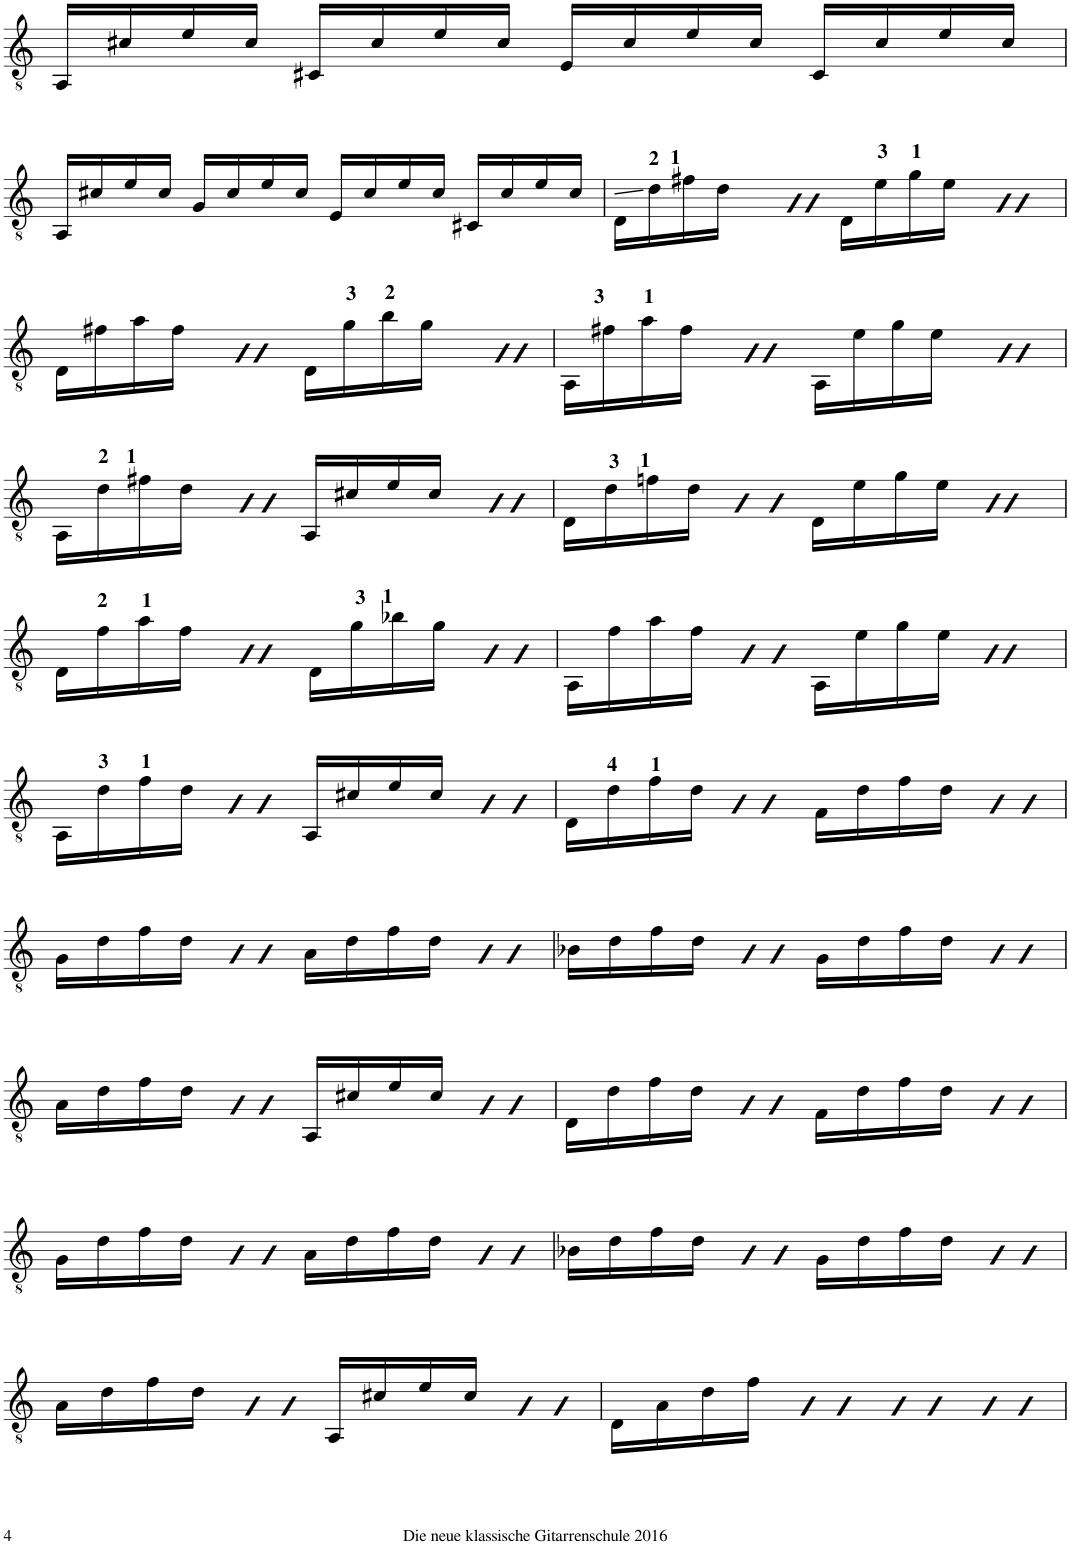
**kern
*part1
*staff1
*I"Klassische Gitarre
!!LO:PB:g=z
*clefGv2
*k[]
*M4/4
=45
16AA/LL
16c#X/
16e/
16c#/JJ
16C#X/LL
16c#/
16e/
16c#/JJ
16E/LL
16c#/
16e/
16c#/JJ
16C#/LL
16c#/
16e/
16c#/JJ
!!LO:LB:g=z
=46
16AA/LL
16c#X/
16e/
16c#/JJ
16G/LL
16c#/
16e/
16c#/JJ
16E/LL
16c#/
16e/
16c#/JJ
16C#X/LL
16c#/
16e/
16c#/JJ
=47
16D\LL
16d\
16f#X\
16d\JJ
8AL
8AJ
16D\LL
16e\
16g\
16e\JJ
8AL
8AJ
!!LO:LB:g=z
=48
16D\LL
16f#X\
16a\
16f#\JJ
8AL
8AJ
16D\LL
16g\
16b\
16g\JJ
8AL
8AJ
=49
16AA\LL
16f#X\
16a\
16f#\JJ
8AL
8AJ
16AA\LL
16e\
16g\
16e\JJ
8AL
8AJ
!!LO:LB:g=z
=50
16AA\LL
16d\
16f#X\
16d\JJ
8AL
8AJ
16AA/LL
16c#X/
16e/
16c#/JJ
8AL
8AJ
=51
16D\LL
16d\
16fn\
16d\JJ
8AL
8AJ
16D\LL
16e\
16g\
16e\JJ
8AL
8AJ
!!LO:LB:g=z
=52
16D\LL
16f\
16a\
16f\JJ
8AL
8AJ
16D\LL
16g\
16b-X\
16g\JJ
8AL
8AJ
=53
16AA\LL
16f\
16a\
16f\JJ
8AL
8AJ
16AA\LL
16e\
16g\
16e\JJ
8AL
8AJ
!!LO:LB:g=z
=54
16AA\LL
16d\
16f\
16d\JJ
8AL
8AJ
16AA/LL
16c#X/
16e/
16c#/JJ
8AL
8AJ
=55
16D\LL
16d\
16f\
16d\JJ
8AL
8AJ
16F\LL
16d\
16f\
16d\JJ
8AL
8AJ
!!LO:LB:g=z
=56
16G\LL
16d\
16f\
16d\JJ
8AL
8AJ
16A\LL
16d\
16f\
16d\JJ
8AL
8AJ
=57
16B-X\LL
16d\
16f\
16d\JJ
8AL
8AJ
16G\LL
16d\
16f\
16d\JJ
8AL
8AJ
!!LO:LB:g=z
=58
16A\LL
16d\
16f\
16d\JJ
8AL
8AJ
16AA/LL
16c#X/
16e/
16c#/JJ
8AL
8AJ
=59
16D\LL
16d\
16f\
16d\JJ
8AL
8AJ
16F\LL
16d\
16f\
16d\JJ
8AL
8AJ
!!LO:LB:g=z
=60
16G\LL
16d\
16f\
16d\JJ
8AL
8AJ
16A\LL
16d\
16f\
16d\JJ
8AL
8AJ
=61
16B-X\LL
16d\
16f\
16d\JJ
8AL
8AJ
16G\LL
16d\
16f\
16d\JJ
8AL
8AJ
!!LO:LB:g=z
=62
16A\LL
16d\
16f\
16d\JJ
8AL
8AJ
16AA/LL
16c#X/
16e/
16c#/JJ
8AL
8AJ
=63
16D\LL
16A\
16d\
16f\JJ
8AL
8AJ
8AL
8AJ
8AL
8AJ
=
*-
